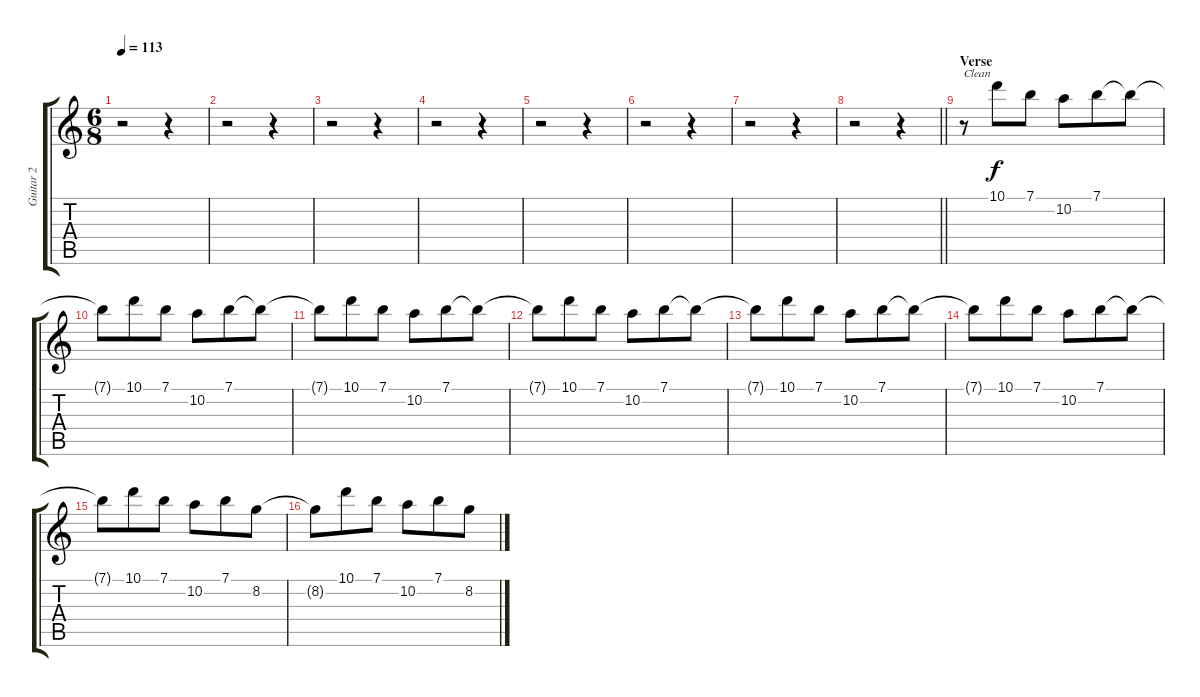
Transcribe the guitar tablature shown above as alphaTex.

\track ("Guitar 2" "Guitar 2") {instrument electricguitarjazz}
\staff {score tabs}
\tuning (E4 B3 G3 D3 A2 E2) {hide}
\ts (6 8)
\tempo 113
\clef g2
\ks c
r.2{dy f} r.4 |
r.2 r.4 |
r.2 r.4 |
r.2 r.4 |
r.2 r.4 |
r.2 r.4 |
r.2 r.4 |
\barLineRight lightlight
r.2 r.4 |
\section ("" "Verse")
r.8{txt "Clean"} 10.1.8 7.1.8 10.2.8 7.1.8 7.1{t}.8 |
7.1{t}.8 10.1.8 7.1.8 10.2.8 7.1.8 7.1{t}.8 |
7.1{t}.8 10.1.8 7.1.8 10.2.8 7.1.8 7.1{t}.8 |
7.1{t}.8 10.1.8 7.1.8 10.2.8 7.1.8 7.1{t}.8 |
7.1{t}.8 10.1.8 7.1.8 10.2.8 7.1.8 7.1{t}.8 |
7.1{t}.8 10.1.8 7.1.8 10.2.8 7.1.8 7.1{t}.8 |
7.1{t}.8 10.1.8 7.1.8 10.2.8 7.1.8 8.2.8 |
8.2{t}.8 10.1.8 7.1.8 10.2.8 7.1.8 8.2.8
